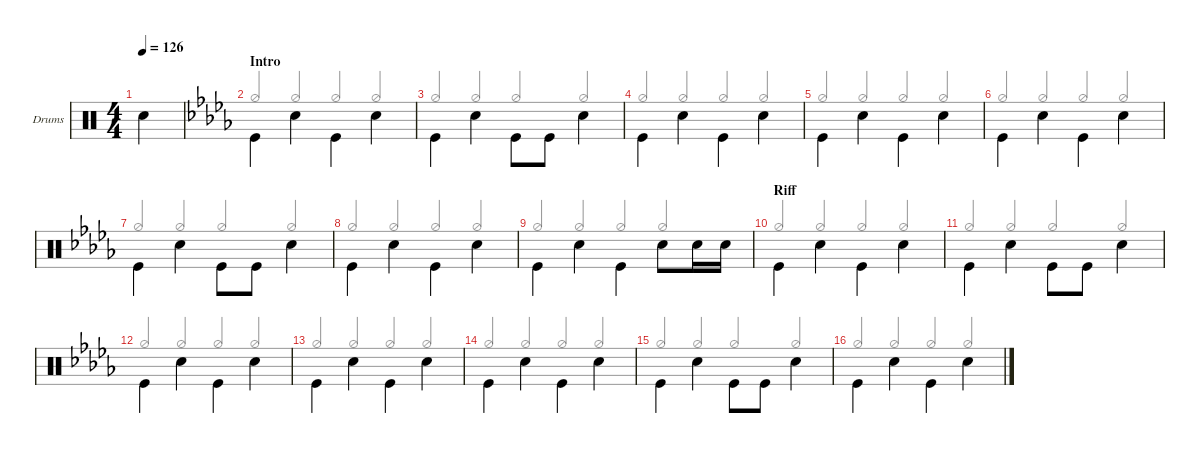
\hideDynamics
\bracketExtendMode groupsimilarinstruments
\firstSystemTrackNameOrientation horizontal
\otherSystemsTrackNameOrientation horizontal
\track ("Drumkit" "Drums") {instrument percussion}
\staff {score}
\articulation defaults
\voice
\ts (4 4)
\ac
\tempo 126
\clef neutral
\scale
0.373626
\ks c "Snare (hit) 2".4{dy mf}
|
\section ("" "Intro")
\scale
0.208791
\ks db "Kick (hit)".4{beam invert} "Snare (hit) 2".4{beam invert} "Kick (hit)".4{beam invert} "Snare (hit) 2".4{beam invert}
|
\scale
0.208791 "Kick (hit)".4{beam invert} "Snare (hit) 2".4{beam invert} "Kick (hit)".8{beam invert} "Kick (hit)".8 "Snare (hit) 2".4{beam invert} |
\scale
0.208791 "Kick (hit)".4{beam invert} "Snare (hit) 2".4{beam invert} "Kick (hit)".4{beam invert} "Snare (hit) 2".4{beam invert} |
"Kick (hit)".4{beam invert} "Snare (hit) 2".4{beam invert} "Kick (hit)".4{beam invert} "Snare (hit) 2".4{beam invert} |
\scale
0.25 "Kick (hit)".4{beam invert} "Snare (hit) 2".4{beam invert} "Kick (hit)".4{beam invert} "Snare (hit) 2".4{beam invert} |
\scale
0.25 "Kick (hit)".4{beam invert} "Snare (hit) 2".4{beam invert} "Kick (hit)".8{beam invert} "Kick (hit)".8 "Snare (hit) 2".4{beam invert} |
\scale
0.25 "Kick (hit)".4{beam invert} "Snare (hit) 2".4{beam invert} "Kick (hit)".4{beam invert} "Snare (hit) 2".4{beam invert} |
\scale
0.25 "Kick (hit)".4{beam invert} "Snare (hit) 2".4{beam invert} "Kick (hit)".4{beam invert} "Snare (hit) 2".8{beam invert} "Snare (hit) 2".16{beam invert} "Snare (hit) 2".16{beam invert} |
\section ("" "Riff")
\scale
0.25 "Kick (hit)".4{beam invert} "Snare (hit) 2".4{beam invert} "Kick (hit)".4{beam invert} "Snare (hit) 2".4{beam invert} |
\scale
0.25 "Kick (hit)".4{beam invert} "Snare (hit) 2".4{beam invert} "Kick (hit)".8{beam invert} "Kick (hit)".8 "Snare (hit) 2".4{beam invert} |
\scale
0.25 "Kick (hit)".4{beam invert} "Snare (hit) 2".4{beam invert} "Kick (hit)".4{beam invert} "Snare (hit) 2".4{beam invert} |
\scale
0.25 "Kick (hit)".4{beam invert} "Snare (hit) 2".4{beam invert} "Kick (hit)".4{beam invert} "Snare (hit) 2".4{beam invert} |
\scale
0.25 "Kick (hit)".4{beam invert} "Snare (hit) 2".4{beam invert} "Kick (hit)".4{beam invert} "Snare (hit) 2".4{beam invert} |
\scale
0.25 "Kick (hit)".4{beam invert} "Snare (hit) 2".4{beam invert} "Kick (hit)".8{beam invert} "Kick (hit)".8 "Snare (hit) 2".4{beam invert} |
\scale
0.25 "Kick (hit)".4{beam invert} "Snare (hit) 2".4{beam invert} "Kick (hit)".4{beam invert} "Snare (hit) 2".4{beam invert}
\voice
\clef neutral
\ottava regular
\simile none
\scale
0.373626
\ks c
|
\scale
0.208791
\ks db "Hi-Hat (half)".4{beam invert} "Hi-Hat (half)".4{beam invert} "Hi-Hat (half)".4{beam invert} "Hi-Hat (half)".4{beam invert}
|
\scale
0.208791 "Hi-Hat (half)".4{beam invert} "Hi-Hat (half)".4{beam invert} "Hi-Hat (half)".4{beam invert} "Hi-Hat (half)".4{beam invert} |
\scale
0.208791 "Hi-Hat (half)".4{beam invert} "Hi-Hat (half)".4{beam invert} "Hi-Hat (half)".4{beam invert} "Hi-Hat (half)".4{beam invert} |
"Hi-Hat (half)".4{beam invert} "Hi-Hat (half)".4{beam invert} "Hi-Hat (half)".4{beam invert} "Hi-Hat (half)".4{beam invert} |
\scale
0.25 "Hi-Hat (half)".4{beam invert} "Hi-Hat (half)".4{beam invert} "Hi-Hat (half)".4{beam invert} "Hi-Hat (half)".4{beam invert} |
\scale
0.25 "Hi-Hat (half)".4{beam invert} "Hi-Hat (half)".4{beam invert} "Hi-Hat (half)".4{beam invert} "Hi-Hat (half)".4{beam invert} |
\scale
0.25 "Hi-Hat (half)".4{beam invert} "Hi-Hat (half)".4{beam invert} "Hi-Hat (half)".4{beam invert} "Hi-Hat (half)".4{beam invert} |
\scale
0.25 "Hi-Hat (half)".4{beam invert} "Hi-Hat (half)".4{beam invert} "Hi-Hat (half)".4{beam invert} "Hi-Hat (half)".4{beam invert} |
\scale
0.25 "Hi-Hat (half)".4{beam invert} "Hi-Hat (half)".4{beam invert} "Hi-Hat (half)".4{beam invert} "Hi-Hat (half)".4{beam invert} |
\scale
0.25 "Hi-Hat (half)".4{beam invert} "Hi-Hat (half)".4{beam invert} "Hi-Hat (half)".4{beam invert} "Hi-Hat (half)".4{beam invert} |
\scale
0.25 "Hi-Hat (half)".4{beam invert} "Hi-Hat (half)".4{beam invert} "Hi-Hat (half)".4{beam invert} "Hi-Hat (half)".4{beam invert} |
\scale
0.25 "Hi-Hat (half)".4{beam invert} "Hi-Hat (half)".4{beam invert} "Hi-Hat (half)".4{beam invert} "Hi-Hat (half)".4{beam invert} |
\scale
0.25 "Hi-Hat (half)".4{beam invert} "Hi-Hat (half)".4{beam invert} "Hi-Hat (half)".4{beam invert} "Hi-Hat (half)".4{beam invert} |
\scale
0.25 "Hi-Hat (half)".4{beam invert} "Hi-Hat (half)".4{beam invert} "Hi-Hat (half)".4{beam invert} "Hi-Hat (half)".4{beam invert} |
\scale
0.25 "Hi-Hat (half)".4{beam invert} "Hi-Hat (half)".4{beam invert} "Hi-Hat (half)".4{beam invert} "Hi-Hat (half)".4{beam invert}
